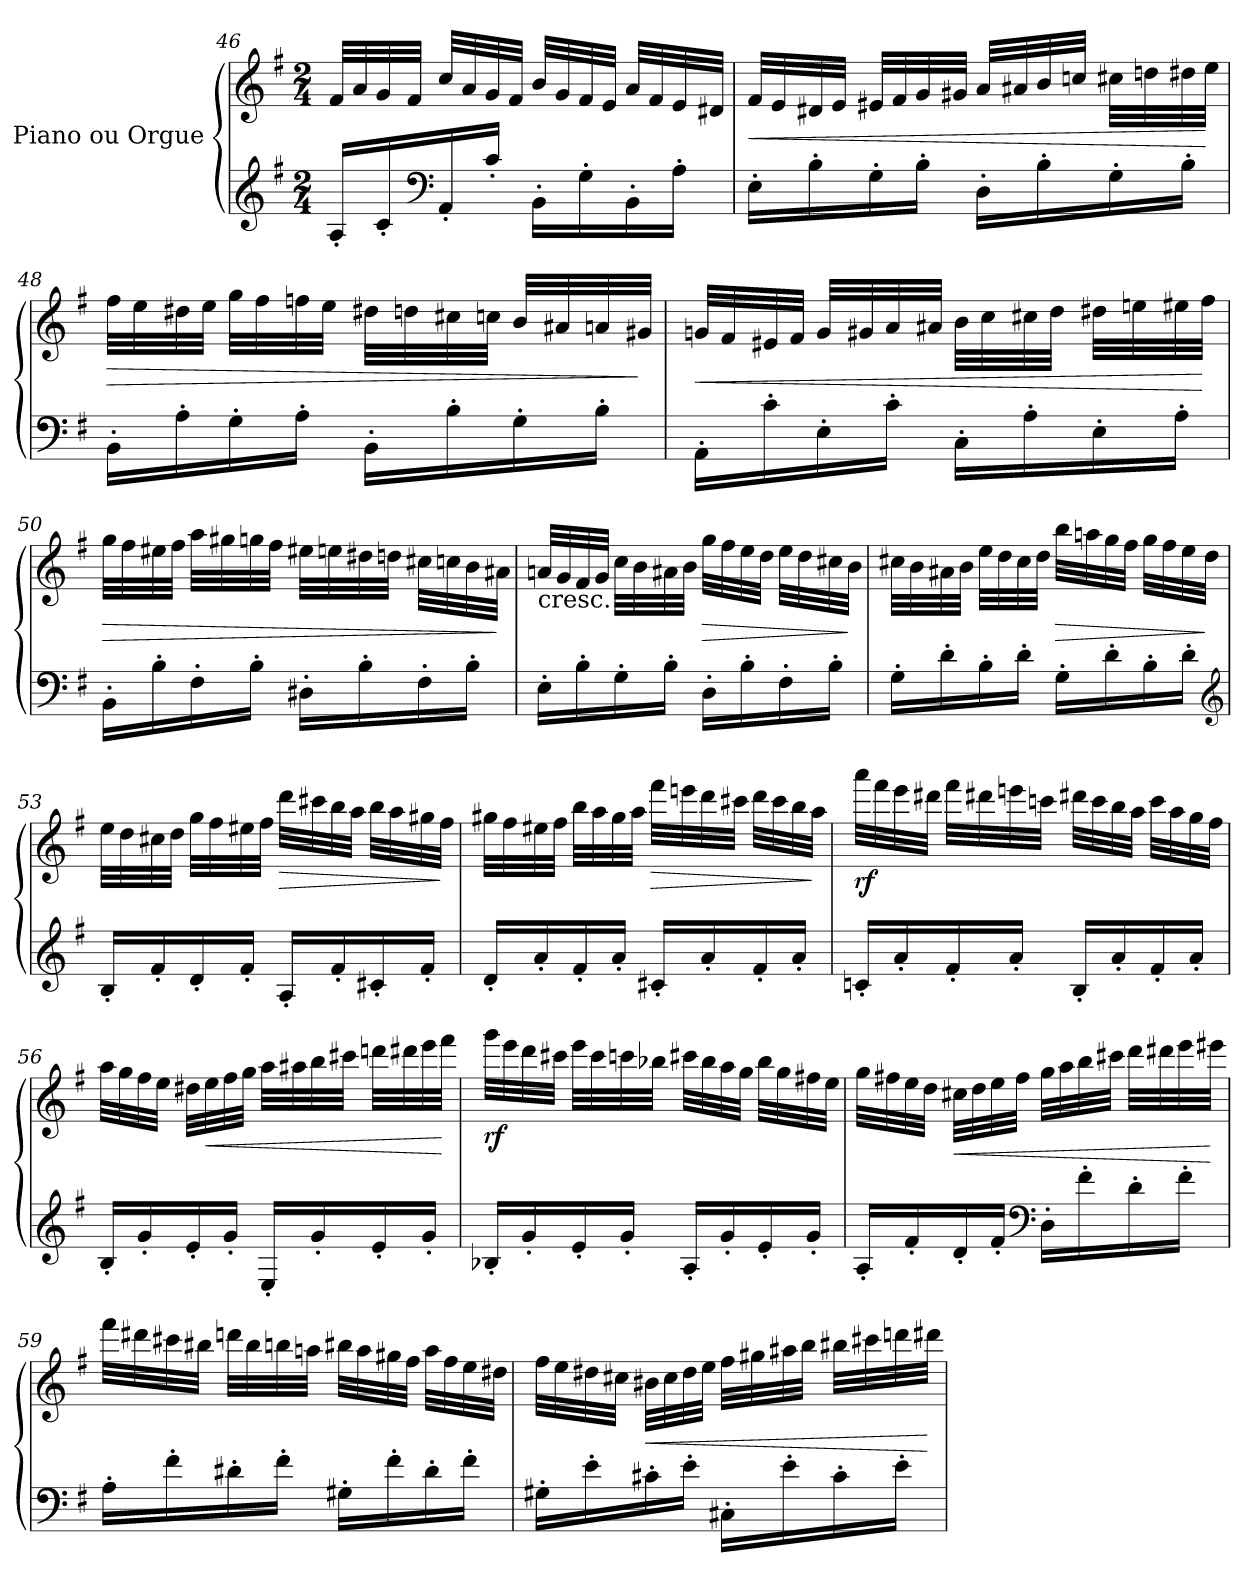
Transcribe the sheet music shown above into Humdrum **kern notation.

**kern	**kern	**dynam
*part1	*part1	*part1
*staff2	*staff1	*staff1/2
*I"Piano   ou Orgue	*	*
*clefG2	*clefG2	*
*k[f#]	*k[f#]	*
*G:	*G:	*
*M2/4	*M2/4	*
=46	=46	=46
16A'/LL	32f#/LLL	.
.	32a/	.
16c'/	32g/	.
.	32f#/JJJ	.
*clefF4	*	*
16AA'/	32cc/LLL	.
.	32a/	.
16c'/JJ	32g/	.
.	32f#/JJJ	.
16BB'\LL	32b/LLL	.
.	32g/	.
16G'\	32f#/	.
.	32e/JJJ	.
16BB'\	32a/LLL	.
.	32f#/	.
16A'\JJ	32e/	.
.	32d#X/JJJ	.
!!LO:LB:g=z
=47	=47	=47
!	!	!LO:HP:b
16E'\LL	32f#/LLL	<
.	32e/	.
16B'\	32d#X/	.
.	32e/JJJ	.
16G'\	32e#X/LLL	.
.	32f#/	.
16B'\JJ	32g/	.
.	32g#X/JJJ	.
16D'\LL	32a/LLL	.
.	32a#X/	.
16B'\	32b/	.
.	32ccn/JJJ	.
16G'\	32cc#X\LLL	.
.	32ddn\	.
16B'\JJ	32dd#X\	.
.	32ee\JJJ	[
=48	=48	=48
!	!	!LO:HP:b
16BB'\LL	32ff#\LLL	>
.	32ee\	.
16A'\	32dd#X\	.
.	32ee\JJJ	.
16G'\	32gg\LLL	.
.	32ff#\	.
16A'\JJ	32ffn\	.
.	32ee\JJJ	.
16BB'\LL	32dd#X\LLL	.
.	32ddn\	.
16B'\	32cc#X\	.
.	32ccn\JJJ	.
16G'\	32b/LLL	.
.	32a#X/	.
16B'\JJ	32an/	.
.	32g#X/JJJ	]
!!LO:LB:g=z
=49	=49	=49
!	!	!LO:HP:b
16AA'\LL	32gn/LLL	<
.	32f#/	.
16c'\	32e#X/	.
.	32f#/JJJ	.
16E'\	32g/LLL	.
.	32g#X/	.
16c'\JJ	32a/	.
.	32a#X/JJJ	.
16C'\LL	32b\LLL	.
.	32cc\	.
16A'\	32cc#X\	.
.	32dd\JJJ	.
16E'\	32dd#X\LLL	.
.	32een\	.
16A'\JJ	32ee#X\	.
.	32ff#\JJJ	[
=50	=50	=50
!	!	!LO:HP:b
16BB'\LL	32gg\LLL	>
.	32ff#\	.
16B'\	32ee#X\	.
.	32ff#\JJJ	.
16F#'\	32aa\LLL	.
.	32gg#X\	.
16B'\JJ	32ggn\	.
.	32ff#\JJJ	.
16D#X'\LL	32ee#X\LLL	.
.	32een\	.
16B'\	32dd#X\	.
.	32ddn\JJJ	.
16F#'\	32cc#X\LLL	.
.	32ccn\	.
16B'\JJ	32b\	.
.	32a#X\JJJ	]
!!LO:LB:g=z
=51	=51	=51
!	!LO:TX:b:t=cresc.	!
16E'\LL	32an/LLL	.
.	32g/	.
16B'\	32f#/	.
.	32g/JJJ	.
16G'\	32cc\LLL	.
.	32b\	.
16B'\JJ	32a#X\	.
.	32b\JJJ	.
!	!	!LO:HP:b
16D'\LL	32gg\LLL	>
.	32ff#\	.
16B'\	32ee\	.
.	32dd\JJJ	.
16F#'\	32ee\LLL	.
.	32dd\	.
16B'\JJ	32cc#X\	.
.	32b\JJJ	]
=52	=52	=52
16G'\LL	32cc#X\LLL	.
.	32b\	.
16d'\	32a#X\	.
.	32b\JJJ	.
16B'\	32ee\LLL	.
.	32dd\	.
16d'\JJ	32cc#\	.
.	32dd\JJJ	.
!	!	!LO:HP:b
16G'\LL	32bb\LLL	>
.	32aan\	.
16d'\	32gg\	.
.	32ff#\JJJ	.
16B'\	32gg\LLL	.
.	32ff#\	.
16d'\JJ	32ee\	.
.	32dd\JJJ	]
*clefG2	*	*
=53	=53	=53
16B'/LL	32ee\LLL	.
.	32dd\	.
16f#'/	32cc#X\	.
.	32dd\JJJ	.
16d'/	32gg\LLL	.
.	32ff#\	.
16f#'/JJ	32ee#X\	.
.	32ff#\JJJ	.
!	!	!LO:HP:b
16A'/LL	32ddd\LLL	>
.	32ccc#X\	.
16f#'/	32bb\	.
.	32aa\JJJ	.
16c#X'/	32bb\LLL	.
.	32aa\	.
16f#'/JJ	32gg#X\	.
.	32ff#\JJJ	]
!!LO:PB:g=z
=54	=54	=54
16d'/LL	32gg#X\LLL	.
.	32ff#\	.
16a'/	32ee#X\	.
.	32ff#\JJJ	.
16f#'/	32bb\LLL	.
.	32aa\	.
16a'/JJ	32gg#\	.
.	32aa\JJJ	.
!	!	!LO:HP:b
16c#X'/LL	32fff#\LLL	>
.	32eeen\	.
16a'/	32ddd\	.
.	32ccc#X\JJJ	.
16f#'/	32ddd\LLL	.
.	32ccc#\	.
16a'/JJ	32bb\	.
.	32aa\JJJ	]
=55	=55	=55
!	!	!LO:DY:b
16cn'/LL	32aaa\LLL	rf
.	32fff#\	.
16a'/	32eee\	.
.	32ddd#X\JJJ	.
16f#'/	32fff#\LLL	.
.	32ddd#X\	.
16a'/JJ	32eeen\	.
.	32cccn\JJJ	.
16B'/LL	32ddd#X\LLL	.
.	32ccc\	.
16a'/	32bb\	.
.	32aa\JJJ	.
16f#'/	32ccc\LLL	.
.	32aa\	.
16a'/JJ	32gg\	.
.	32ff#\JJJ	.
!!LO:LB:g=z
=56	=56	=56
16B'/LL	32aa\LLL	.
.	32gg\	.
16g'/	32ff#\	.
.	32ee\JJJ	.
16e'/	32dd#X\LLL	.
!	!	!LO:HP:b
.	32ee\	<
16g'/JJ	32ff#\	.
.	32gg\JJJ	.
16E'/LL	32aa\LLL	.
.	32aa#X\	.
16g'/	32bb\	.
.	32ccc#X\JJJ	.
16e'/	32dddn\LLL	.
.	32ddd#X\	.
16g'/JJ	32eee\	.
.	32fff#\JJJ	[
=57	=57	=57
!	!	!LO:DY:b
16B-X'/LL	32ggg\LLL	rf
.	32eee\	.
16g'/	32ddd\	.
.	32ccc#X\JJJ	.
16e'/	32eee\LLL	.
.	32ccc#\	.
16g'/JJ	32cccn\	.
.	32bb-X\JJJ	.
16A'/LL	32ccc#X\LLL	.
.	32bb-\	.
16g'/	32aa\	.
.	32gg\JJJ	.
16e'/	32bb-\LLL	.
.	32gg\	.
16g'/JJ	32ff#X\	.
.	32ee\JJJ	.
!!LO:LB:g=z
=58	=58	=58
16A'/LL	32gg\LLL	.
.	32ff#X\	.
16f#'/	32ee\	.
.	32dd\JJJ	.
!	!	!LO:HP:b
16d'/	32cc#X\LLL	<
.	32dd\	.
16f#'/JJ	32ee\	.
.	32ff#\JJJ	.
*clefF4	*	*
16D'\LL	32gg\LLL	.
.	32aa\	.
16f#'\	32bb\	.
.	32ccc#X\JJJ	.
16d'\	32ddd\LLL	.
.	32ddd#X\	.
16f#'\JJ	32eee\	.
.	32eee#X\JJJ	[
=59	=59	=59
16A'\LL	32fff#\LLL	.
.	32ddd#X\	.
16f#'\	32ccc#X\	.
.	32bb#X\JJJ	.
16d#X'\	32dddn\LLL	.
.	32bb#\	.
16f#'\JJ	32bbn\	.
.	32aan\JJJ	.
16G#X'\LL	32bb#X\LLL	.
.	32aa\	.
16f#'\	32gg#X\	.
.	32ff#\JJJ	.
16d#'\	32aa\LLL	.
.	32ff#\	.
16f#'\JJ	32ee\	.
.	32dd#X\JJJ	.
!!LO:LB:g=z
=60	=60	=60
16G#X'\LL	32ff#\LLL	.
.	32ee\	.
16e'\	32dd#X\	.
.	32cc#X\JJJ	.
!	!	!LO:HP:b
16c#X'\	32b#X\LLL	<
.	32cc#\	.
16e'\JJ	32dd#\	.
.	32ee\JJJ	.
16C#X'\LL	32ff#\LLL	.
.	32gg#X\	.
16e'\	32aa#X\	.
.	32bb\JJJ	.
16c#'\	32bb#X\LLL	.
.	32ccc#X\	.
16e'\JJ	32dddn\	.
.	32ddd#X\JJJ	[
=	=	=
*-	*-	*-
